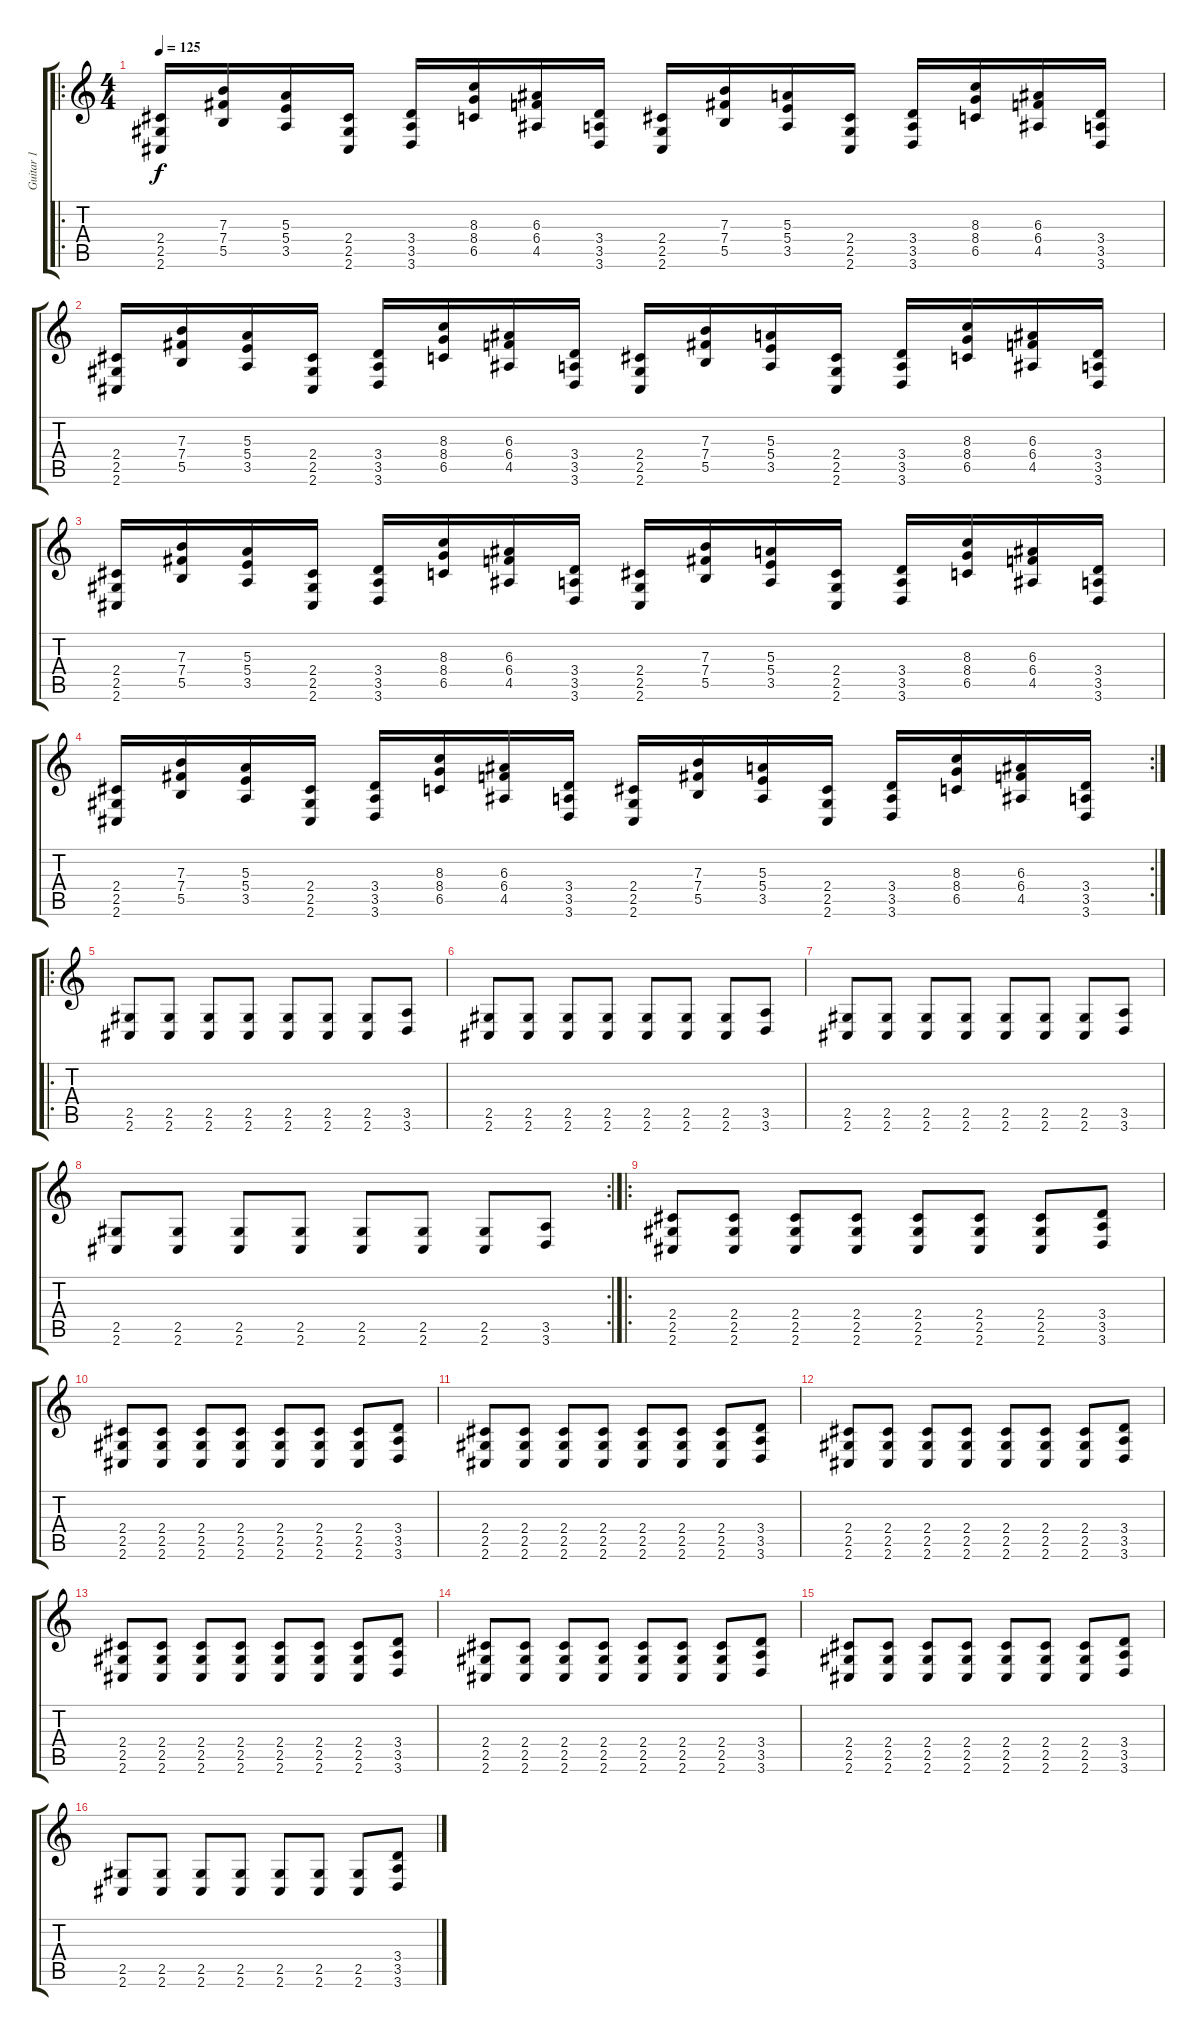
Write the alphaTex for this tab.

\track ("Guitar 1" "Guitar 1") {instrument distortionguitar}
\staff {score tabs}
\tuning (Db4 Ab3 E3 B2 Gb2 B1) {hide}
\ro
\ts (4 4)
\tempo 125
\clef g2
\ks c
(2.4 2.5 2.6).16{dy f} (7.3 7.4 5.5).16 (5.3 5.4 3.5).16 (2.4 2.5 2.6).16 (3.4 3.5 3.6).16 (8.3 8.4 6.5).16 (6.3 6.4 4.5).16 (3.4 3.5 3.6).16 (2.4 2.5 2.6).16 (7.3 7.4 5.5).16 (5.3 5.4 3.5).16 (2.4 2.5 2.6).16 (3.4 3.5 3.6).16 (8.3 8.4 6.5).16 (6.3 6.4 4.5).16 (3.4 3.5 3.6).16 |
(2.4 2.5 2.6).16 (7.3 7.4 5.5).16 (5.3 5.4 3.5).16 (2.4 2.5 2.6).16 (3.4 3.5 3.6).16 (8.3 8.4 6.5).16 (6.3 6.4 4.5).16 (3.4 3.5 3.6).16 (2.4 2.5 2.6).16 (7.3 7.4 5.5).16 (5.3 5.4 3.5).16 (2.4 2.5 2.6).16 (3.4 3.5 3.6).16 (8.3 8.4 6.5).16 (6.3 6.4 4.5).16 (3.4 3.5 3.6).16 |
(2.4 2.5 2.6).16 (7.3 7.4 5.5).16 (5.3 5.4 3.5).16 (2.4 2.5 2.6).16 (3.4 3.5 3.6).16 (8.3 8.4 6.5).16 (6.3 6.4 4.5).16 (3.4 3.5 3.6).16 (2.4 2.5 2.6).16 (7.3 7.4 5.5).16 (5.3 5.4 3.5).16 (2.4 2.5 2.6).16 (3.4 3.5 3.6).16 (8.3 8.4 6.5).16 (6.3 6.4 4.5).16 (3.4 3.5 3.6).16 |
\rc 2
(2.4 2.5 2.6).16 (7.3 7.4 5.5).16 (5.3 5.4 3.5).16 (2.4 2.5 2.6).16 (3.4 3.5 3.6).16 (8.3 8.4 6.5).16 (6.3 6.4 4.5).16 (3.4 3.5 3.6).16 (2.4 2.5 2.6).16 (7.3 7.4 5.5).16 (5.3 5.4 3.5).16 (2.4 2.5 2.6).16 (3.4 3.5 3.6).16 (8.3 8.4 6.5).16 (6.3 6.4 4.5).16 (3.4 3.5 3.6).16 |
\ro
(2.5 2.6).8 (2.5 2.6).8 (2.5 2.6).8 (2.5 2.6).8 (2.5 2.6).8 (2.5 2.6).8 (2.5 2.6).8 (3.5 3.6).8 |
(2.5 2.6).8 (2.5 2.6).8 (2.5 2.6).8 (2.5 2.6).8 (2.5 2.6).8 (2.5 2.6).8 (2.5 2.6).8 (3.5 3.6).8 |
(2.5 2.6).8 (2.5 2.6).8 (2.5 2.6).8 (2.5 2.6).8 (2.5 2.6).8 (2.5 2.6).8 (2.5 2.6).8 (3.5 3.6).8 |
\rc 2
(2.5 2.6).8 (2.5 2.6).8 (2.5 2.6).8 (2.5 2.6).8 (2.5 2.6).8 (2.5 2.6).8 (2.5 2.6).8 (3.5 3.6).8 |
\ro
(2.4 2.5 2.6).8 (2.4 2.5 2.6).8 (2.4 2.5 2.6).8 (2.4 2.5 2.6).8 (2.4 2.5 2.6).8 (2.4 2.5 2.6).8 (2.4 2.5 2.6).8 (3.4 3.5 3.6).8 |
(2.4 2.5 2.6).8 (2.4 2.5 2.6).8 (2.4 2.5 2.6).8 (2.4 2.5 2.6).8 (2.4 2.5 2.6).8 (2.4 2.5 2.6).8 (2.4 2.5 2.6).8 (3.4 3.5 3.6).8 |
(2.4 2.5 2.6).8 (2.4 2.5 2.6).8 (2.4 2.5 2.6).8 (2.4 2.5 2.6).8 (2.4 2.5 2.6).8 (2.4 2.5 2.6).8 (2.4 2.5 2.6).8 (3.4 3.5 3.6).8 |
(2.4 2.5 2.6).8 (2.4 2.5 2.6).8 (2.4 2.5 2.6).8 (2.4 2.5 2.6).8 (2.4 2.5 2.6).8 (2.4 2.5 2.6).8 (2.4 2.5 2.6).8 (3.4 3.5 3.6).8 |
(2.4 2.5 2.6).8 (2.4 2.5 2.6).8 (2.4 2.5 2.6).8 (2.4 2.5 2.6).8 (2.4 2.5 2.6).8 (2.4 2.5 2.6).8 (2.4 2.5 2.6).8 (3.4 3.5 3.6).8 |
(2.4 2.5 2.6).8 (2.4 2.5 2.6).8 (2.4 2.5 2.6).8 (2.4 2.5 2.6).8 (2.4 2.5 2.6).8 (2.4 2.5 2.6).8 (2.4 2.5 2.6).8 (3.4 3.5 3.6).8 |
(2.4 2.5 2.6).8 (2.4 2.5 2.6).8 (2.4 2.5 2.6).8 (2.4 2.5 2.6).8 (2.4 2.5 2.6).8 (2.4 2.5 2.6).8 (2.4 2.5 2.6).8 (3.4 3.5 3.6).8 |
(2.5 2.6).8 (2.5 2.6).8 (2.5 2.6).8 (2.5 2.6).8 (2.5 2.6).8 (2.5 2.6).8 (2.5 2.6).8 (3.4 3.5 3.6).8
